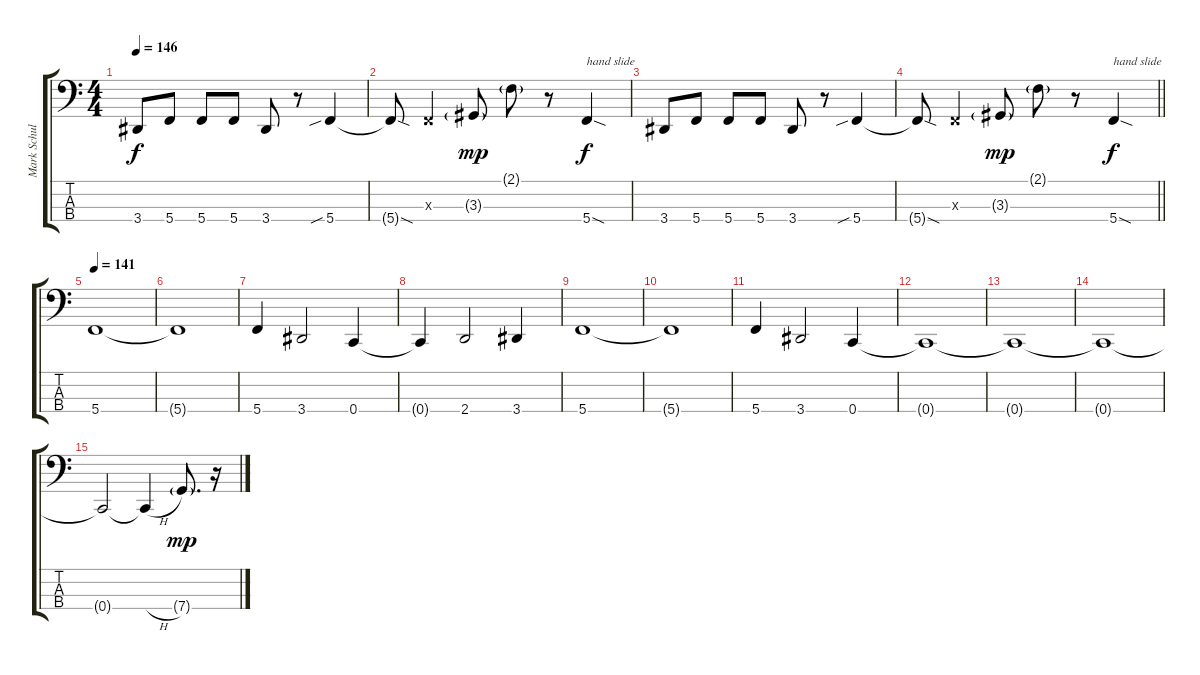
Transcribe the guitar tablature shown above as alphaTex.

\track ("Mark Schultz" "Mark Schul") {instrument electricbasspick}
\staff {score tabs}
\tuning (Eb2 Bb1 F1 C1) {hide}
\ts (4 4)
\tempo 146
\clef f4
\ks c
3.4.8{dy f} 5.4.8 5.4.8 5.4.8 3.4.8 r.8 5.4{sib}.4 |
5.4{sod t}.8 0.3{x}.4 3.3{g}.8{dy mp} 2.1{g}.8 r.8 5.4{sod}.4{txt "hand slide" dy f} |
3.4.8 5.4.8 5.4.8 5.4.8 3.4.8 r.8 5.4{sib}.4 |
\barLineRight lightlight
5.4{sod t}.8 0.3{x}.4 3.3{g}.8{dy mp} 2.1{g}.8 r.8 5.4{sod}.4{txt "hand slide" dy f} |
\section ("" "")
\tempo 141
5.4.1 |
5.4{t}.1 |
5.4.4 3.4.2 0.4.4 |
0.4{t}.4 2.4.2 3.4.4 |
5.4.1 |
5.4{t}.1 |
5.4.4 3.4.2 0.4.4 |
0.4{t}.1 |
0.4{t}.1 |
0.4{t}.1 |
0.4{t}.2 0.4{h t}.4 7.4{g}.8{d dy mp} r.16
